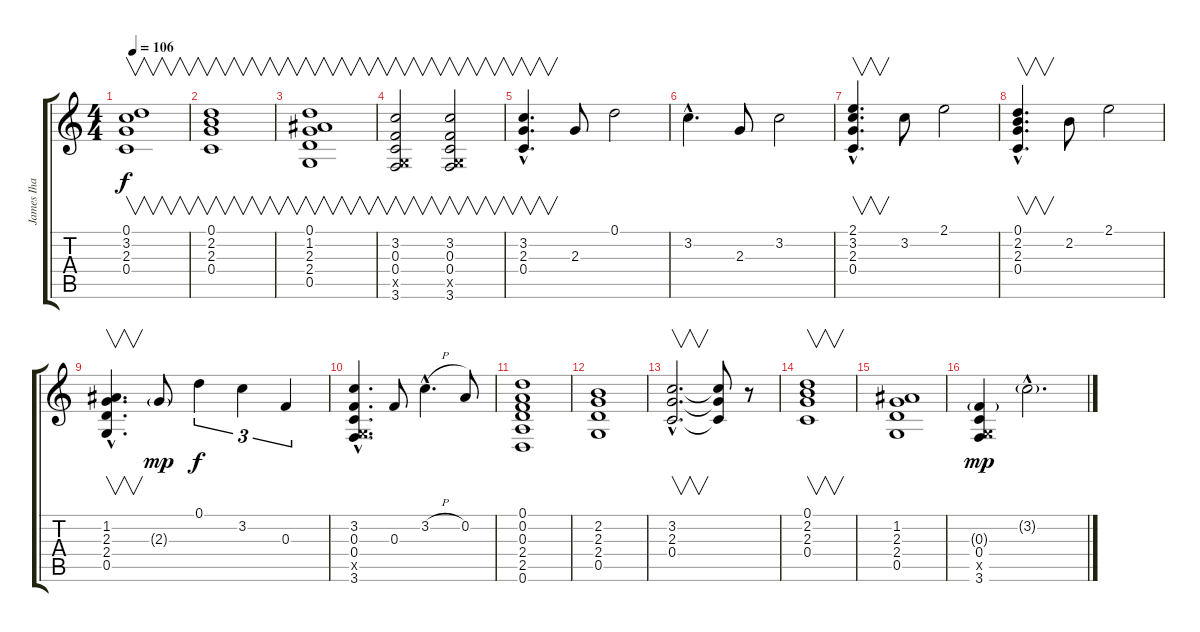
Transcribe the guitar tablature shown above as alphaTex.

\track ("James Iha" "James Iha") {instrument electricguitarclean}
\staff {score tabs}
\tuning (D4 A3 F3 C3 G2 D2) {hide}
\ts (4 4)
\tempo 106
\clef g2
\ks c
(0.1 3.2 2.3 0.4).1{v dy f} |
(0.1 2.2 2.3 0.4).1{v} |
(0.1 1.2 2.3 2.4 0.5).1{v} |
(3.2 0.3 0.4 0.5{x} 3.6).2{v} (3.2 0.3 0.4 0.5{x} 3.6).2{v} |
(3.2{hac} 2.3{hac} 0.4{hac}).4{v d} 2.3.8 0.1.2 |
3.2{hac}.4{d} 2.3.8 3.2.2 |
(2.1{hac} 3.2{hac} 2.3{hac} 0.4{hac}).4{v d} 3.2.8 2.1.2 |
(0.1{hac} 2.2{hac} 2.3{hac} 0.4{hac}).4{v d} 2.2.8 2.1.2 |
(1.2{hac} 2.3{hac} 2.4{hac} 0.5{hac}).4{v d} 2.3{g}.8{dy mp} 0.1.4{tu (3 2) dy f} 3.2.4{tu (3 2)} 0.3.4{tu (3 2)} |
(3.2{hac} 0.3{hac} 0.4{hac} 0.5{hac x} 3.6{hac}).4{d} 0.3.8 3.2{h hac}.4{d} 0.2.8 |
(0.1 0.2 0.3 2.4 2.5 0.6).1 |
(2.2 2.3 2.4 0.5).1 |
(3.2{hac} 2.3{hac} 0.4{hac}).2{v d} (3.2{t} 2.3{t} 0.4{t}).8 r.8 |
(0.1 2.2 2.3 0.4).1{v} |
(1.2 2.3 2.4 0.5).1 |
(0.3{g} 0.4 0.5{x} 3.6).4{dy mp} 3.2{g hac}.2{d}
